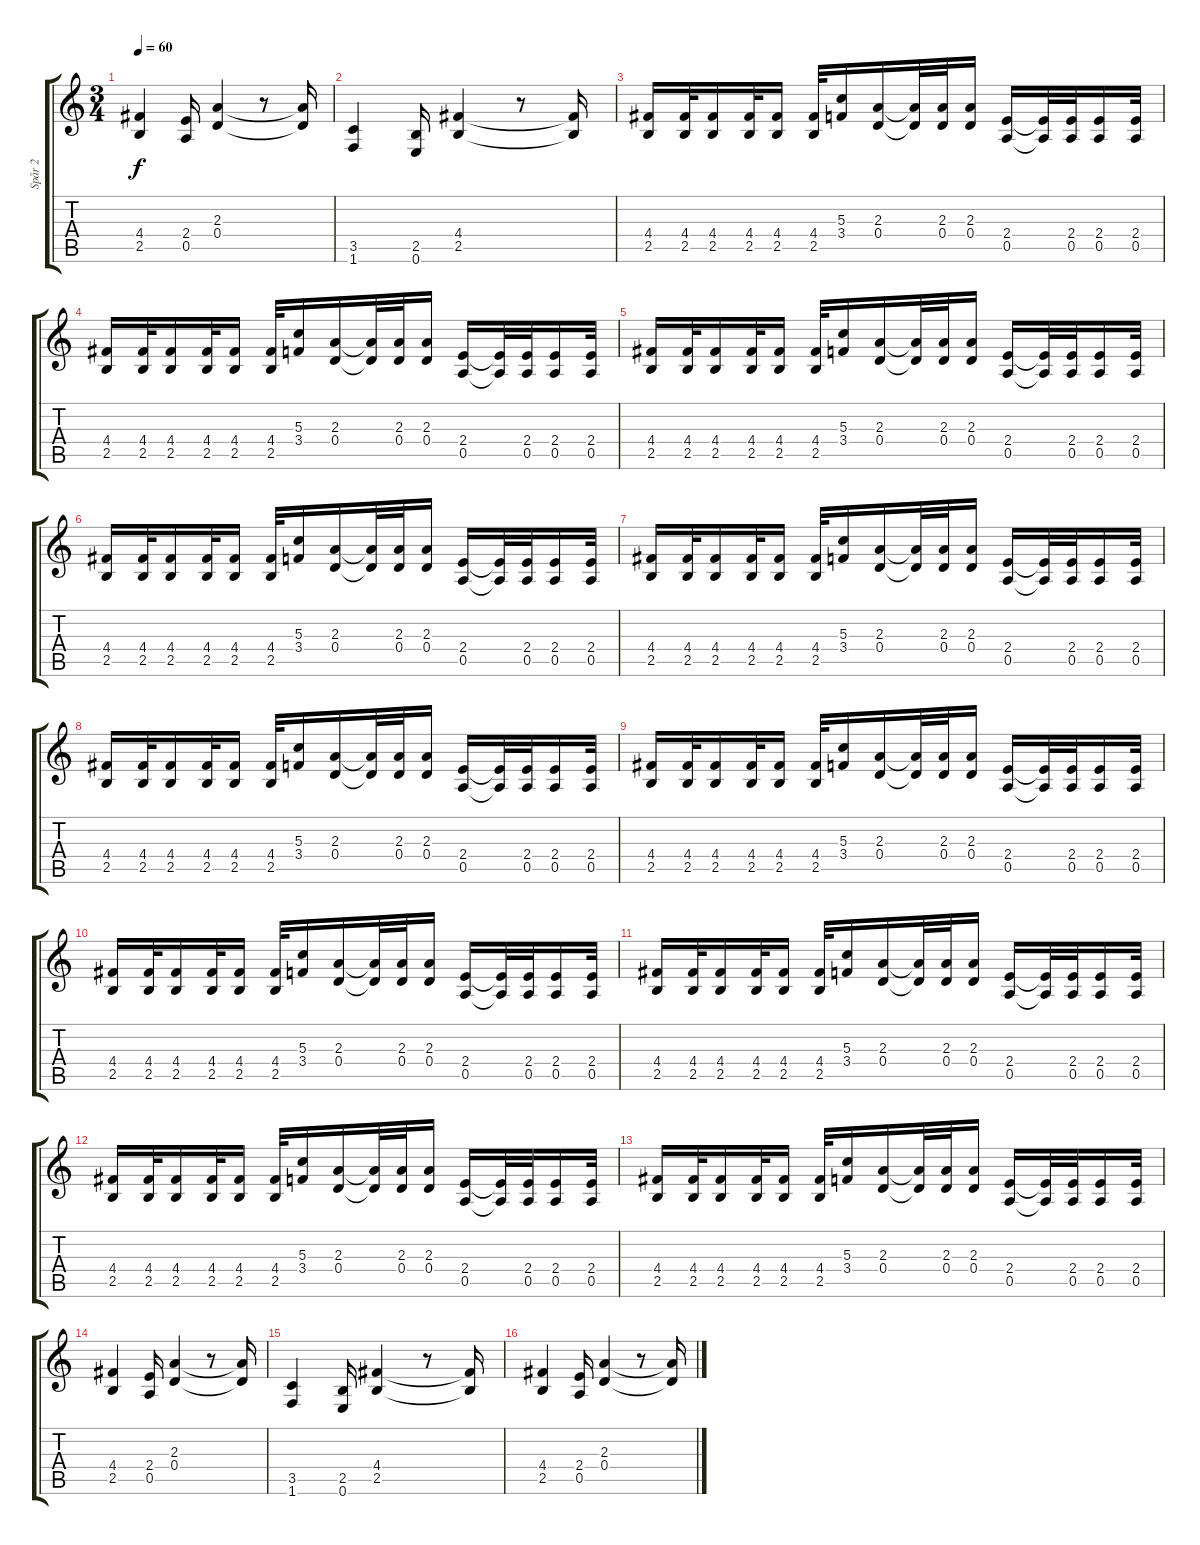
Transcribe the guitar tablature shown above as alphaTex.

\track ("Spår 2" "Spår 2") {instrument overdrivenguitar}
\staff {score tabs}
\tuning (E4 B3 G3 D3 A2 E2) {hide}
\ts (3 4)
\tempo 60
\clef g2
\ks c
(4.4 2.5).4{dy f} (2.4 0.5).16 (2.3 0.4).4 r.8 (2.3{t} 0.4{t}).16 |
(3.5 1.6).4 (2.5 0.6).16 (4.4 2.5).4 r.8 (4.4{t} 2.5{t}).16 |
(4.4 2.5).16 (4.4 2.5).32 (4.4 2.5).16 (4.4 2.5).32 (4.4 2.5).16 (4.4 2.5).32 (5.3 3.4).16 (2.3 0.4).16 (2.3{t} 0.4{t}).32 (2.3 0.4).32 (2.3 0.4).16 (2.4 0.5).16 (2.4{t} 0.5{t}).32 (2.4 0.5).32 (2.4 0.5).16 (2.4 0.5).32 |
(4.4 2.5).16 (4.4 2.5).32 (4.4 2.5).16 (4.4 2.5).32 (4.4 2.5).16 (4.4 2.5).32 (5.3 3.4).16 (2.3 0.4).16 (2.3{t} 0.4{t}).32 (2.3 0.4).32 (2.3 0.4).16 (2.4 0.5).16 (2.4{t} 0.5{t}).32 (2.4 0.5).32 (2.4 0.5).16 (2.4 0.5).32 |
(4.4 2.5).16 (4.4 2.5).32 (4.4 2.5).16 (4.4 2.5).32 (4.4 2.5).16 (4.4 2.5).32 (5.3 3.4).16 (2.3 0.4).16 (2.3{t} 0.4{t}).32 (2.3 0.4).32 (2.3 0.4).16 (2.4 0.5).16 (2.4{t} 0.5{t}).32 (2.4 0.5).32 (2.4 0.5).16 (2.4 0.5).32 |
(4.4 2.5).16 (4.4 2.5).32 (4.4 2.5).16 (4.4 2.5).32 (4.4 2.5).16 (4.4 2.5).32 (5.3 3.4).16 (2.3 0.4).16 (2.3{t} 0.4{t}).32 (2.3 0.4).32 (2.3 0.4).16 (2.4 0.5).16 (2.4{t} 0.5{t}).32 (2.4 0.5).32 (2.4 0.5).16 (2.4 0.5).32 |
(4.4 2.5).16 (4.4 2.5).32 (4.4 2.5).16 (4.4 2.5).32 (4.4 2.5).16 (4.4 2.5).32 (5.3 3.4).16 (2.3 0.4).16 (2.3{t} 0.4{t}).32 (2.3 0.4).32 (2.3 0.4).16 (2.4 0.5).16 (2.4{t} 0.5{t}).32 (2.4 0.5).32 (2.4 0.5).16 (2.4 0.5).32 |
(4.4 2.5).16 (4.4 2.5).32 (4.4 2.5).16 (4.4 2.5).32 (4.4 2.5).16 (4.4 2.5).32 (5.3 3.4).16 (2.3 0.4).16 (2.3{t} 0.4{t}).32 (2.3 0.4).32 (2.3 0.4).16 (2.4 0.5).16 (2.4{t} 0.5{t}).32 (2.4 0.5).32 (2.4 0.5).16 (2.4 0.5).32 |
(4.4 2.5).16 (4.4 2.5).32 (4.4 2.5).16 (4.4 2.5).32 (4.4 2.5).16 (4.4 2.5).32 (5.3 3.4).16 (2.3 0.4).16 (2.3{t} 0.4{t}).32 (2.3 0.4).32 (2.3 0.4).16 (2.4 0.5).16 (2.4{t} 0.5{t}).32 (2.4 0.5).32 (2.4 0.5).16 (2.4 0.5).32 |
(4.4 2.5).16 (4.4 2.5).32 (4.4 2.5).16 (4.4 2.5).32 (4.4 2.5).16 (4.4 2.5).32 (5.3 3.4).16 (2.3 0.4).16 (2.3{t} 0.4{t}).32 (2.3 0.4).32 (2.3 0.4).16 (2.4 0.5).16 (2.4{t} 0.5{t}).32 (2.4 0.5).32 (2.4 0.5).16 (2.4 0.5).32 |
(4.4 2.5).16 (4.4 2.5).32 (4.4 2.5).16 (4.4 2.5).32 (4.4 2.5).16 (4.4 2.5).32 (5.3 3.4).16 (2.3 0.4).16 (2.3{t} 0.4{t}).32 (2.3 0.4).32 (2.3 0.4).16 (2.4 0.5).16 (2.4{t} 0.5{t}).32 (2.4 0.5).32 (2.4 0.5).16 (2.4 0.5).32 |
(4.4 2.5).16 (4.4 2.5).32 (4.4 2.5).16 (4.4 2.5).32 (4.4 2.5).16 (4.4 2.5).32 (5.3 3.4).16 (2.3 0.4).16 (2.3{t} 0.4{t}).32 (2.3 0.4).32 (2.3 0.4).16 (2.4 0.5).16 (2.4{t} 0.5{t}).32 (2.4 0.5).32 (2.4 0.5).16 (2.4 0.5).32 |
(4.4 2.5).16 (4.4 2.5).32 (4.4 2.5).16 (4.4 2.5).32 (4.4 2.5).16 (4.4 2.5).32 (5.3 3.4).16 (2.3 0.4).16 (2.3{t} 0.4{t}).32 (2.3 0.4).32 (2.3 0.4).16 (2.4 0.5).16 (2.4{t} 0.5{t}).32 (2.4 0.5).32 (2.4 0.5).16 (2.4 0.5).32 |
(4.4 2.5).4 (2.4 0.5).16 (2.3 0.4).4 r.8 (2.3{t} 0.4{t}).16 |
(3.5 1.6).4 (2.5 0.6).16 (4.4 2.5).4 r.8 (4.4{t} 2.5{t}).16 |
(4.4 2.5).4 (2.4 0.5).16 (2.3 0.4).4 r.8 (2.3{t} 0.4{t}).16
